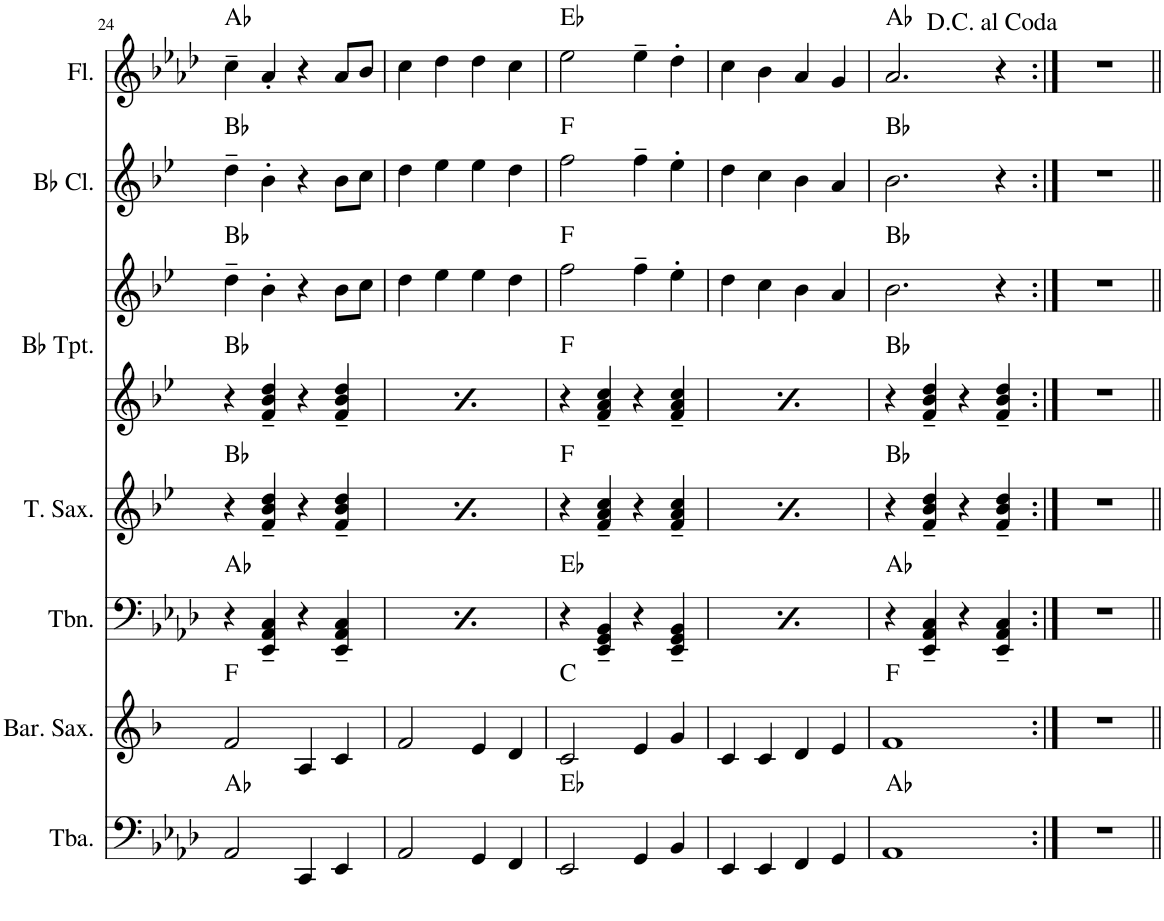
**kern	**harte	**kern	**harte	**kern	**harte	**kern	**harte	**kern	**kern	**harte	**kern	**harte	**kern	**harte	**kern	**harte	**kern	**harte	**kern	**harte	**kern	**harte	**kern	**harte
*part12	*part12	*part11	*part11	*part10	*part10	*part9	*part9	*part8	*part8	*part8	*part7	*part7	*part6	*part6	*part5	*part5	*part4	*part4	*part3	*part3	*part2	*part2	*part1	*part1
*staff13	*	*staff12	*	*staff11	*	*staff10	*	*staff9	*staff8	*	*staff7	*	*staff6	*	*staff5	*	*staff4	*	*staff3	*	*staff2	*	*staff1	*
*I"Tuba	*	*I"Baritone Saxophone	*	*I"Trombone	*	*I"Tenor Saxophone	*	*I"Bb Trumpet	*	*	*I"Bb Clarinet	*	*I"Flute	*	*I"Bass	*	*I"Baritone	*	*I"Tenor	*	*I"Alto	*	*I"Soprano	*
*I'Tba.	*	*I'Bar. Sax.	*	*I'Tbn.	*	*I'T. Sax.	*	*I'Bb Tpt.	*	*	*I'Bb Cl.	*	*I'Fl.	*	*I'B.	*	*I'Bar.	*	*I'T.	*	*I'A.	*	*I'S.	*
!!LO:PB:g=z
*clefF4	*	*clefG2	*	*clefF4	*	*clefG2	*	*clefG2	*clefG2	*	*clefG2	*	*clefG2	*	*clefF4	*	*clefF4	*	*clefGv2	*	*clefG2	*	*clefG2	*
*	*	*Trd12c21	*	*	*	*Trd8c14	*	*Trd1c2	*Trd1c2	*	*Trd1c2	*	*	*	*	*	*	*	*	*	*	*	*	*
*k[b-e-a-d-]	*	*k[b-]	*	*k[b-e-a-d-]	*	*k[b-e-]	*	*k[b-e-]	*k[b-e-]	*	*k[b-e-]	*	*k[b-e-a-d-]	*	*k[b-e-a-d-]	*	*k[b-e-a-d-]	*	*k[b-e-a-d-]	*	*k[b-e-a-d-]	*	*k[b-e-a-d-]	*
*M2/2	*	*M2/2	*	*M2/2	*	*M2/2	*	*M2/2	*M2/2	*	*M2/2	*	*M2/2	*	*M2/2	*	*M2/2	*	*M2/2	*	*M2/2	*	*M2/2	*
*met(c|)	*	*met(c|)	*	*met(c|)	*	*met(c|)	*	*met(c|)	*met(c|)	*	*met(c|)	*	*met(c|)	*	*met(c|)	*	*met(c|)	*	*met(c|)	*	*met(c|)	*	*met(c|)	*
=24	=24	=24	=24	=24	=24	=24	=24	=24	=24	=24	=24	=24	=24	=24	=24	=24	=24	=24	=24	=24	=24	=24	=24	=24
2AA-/	Ab:maj	2f/	F:maj	4r	Ab:maj	4r	Bb:maj	4r	4dd~\	Bb:maj Bb:maj	4dd~\	Bb:maj	4cc~\	Ab:maj	2AA-	Ab:maj	4r	Ab:maj	4r	Ab:maj	4c~	Ab:maj	4c~	Ab:maj
.	.	.	.	4EE-/~ 4AA-/~ 4C/~	.	4f/~ 4b-/~ 4dd/~	.	4f/~ 4b-/~ 4dd/~	4b-'\	.	4b-'\	.	4a-'/	.	.	.	4E-~ 4A-~ 4c~	.	4E-~ 4A-~ 4c~	.	4A-'	.	4A-'	.
4CC/	.	4A/	.	4r	.	4r	.	4r	4r	.	4r	.	4r	.	4CC	.	4r	.	4r	.	4r	.	4r	.
4EE-/	.	4c/	.	4EE-/~ 4AA-/~ 4C/~	.	4f/~ 4b-/~ 4dd/~	.	4f/~ 4b-/~ 4dd/~	8b-\L	.	8b-\L	.	8a-/L	.	4EE-	.	4E-~ 4A-~ 4c~	.	4E-~ 4A-~ 4c~	.	8A-/L	.	8A-/L	.
.	.	.	.	.	.	.	.	.	8cc\J	.	8cc\J	.	8b-/J	.	.	.	.	.	.	.	8B-/J	.	8B-/J	.
=25	=25	=25	=25	=25	=25	=25	=25	=25	=25	=25	=25	=25	=25	=25	=25	=25	=25	=25	=25	=25	=25	=25	=25	=25
2AA-/	.	2f/	.	4r	Ab:maj	4r	Bb:maj	4r	4dd\	Bb:maj	4dd\	.	4cc\	.	2AA-	.	4r	Ab:maj	4r	Ab:maj	4c	.	4c	.
.	.	.	.	4EE-/~ 4AA-/~ 4C/~	.	4f/~ 4b-/~ 4dd/~	.	4f/~ 4b-/~ 4dd/~	4ee-\	.	4ee-\	.	4dd-\	.	.	.	4E-~ 4A-~ 4c~	.	4E-~ 4A-~ 4c~	.	4d-	.	4d-	.
4GG/	.	4e/	.	4r	.	4r	.	4r	4ee-\	.	4ee-\	.	4dd-\	.	4GG	.	4r	.	4r	.	4d-	.	4d-	.
4FF/	.	4d/	.	4EE-/~ 4AA-/~ 4C/~	.	4f/~ 4b-/~ 4dd/~	.	4f/~ 4b-/~ 4dd/~	4dd\	.	4dd\	.	4cc\	.	4FF	.	4E-~ 4A-~ 4c~	.	4E-~ 4A-~ 4c~	.	4c	.	4c	.
=26	=26	=26	=26	=26	=26	=26	=26	=26	=26	=26	=26	=26	=26	=26	=26	=26	=26	=26	=26	=26	=26	=26	=26	=26
2EE-/	Eb:maj	2c/	C:maj	4r	Eb:maj	4r	F:maj	4r	2ff\	F:maj F:maj	2ff\	F:maj	2ee-\	Eb:maj	2EE-	Eb:maj	4r	Eb:maj	4r	Eb:maj	2e-	Eb:maj	2e-	Eb:maj
.	.	.	.	4EE-/~ 4GG/~ 4BB-/~	.	4f/~ 4a/~ 4cc/~	.	4f/~ 4a/~ 4cc/~	.	.	.	.	.	.	.	.	4E-~ 4G~ 4B-~	.	4E-~ 4G~ 4B-~	.	.	.	.	.
4GG/	.	4e/	.	4r	.	4r	.	4r	4ff~\	.	4ff~\	.	4ee-~\	.	4GG	.	4r	.	4r	.	4e-~	.	4e-~	.
4BB-/	.	4g/	.	4EE-/~ 4GG/~ 4BB-/~	.	4f/~ 4a/~ 4cc/~	.	4f/~ 4a/~ 4cc/~	4ee-'\	.	4ee-'\	.	4dd-'\	.	4BB-	.	4E-~ 4G~ 4B-~	.	4E-~ 4G~ 4B-~	.	4d-'	.	4d-'	.
=27	=27	=27	=27	=27	=27	=27	=27	=27	=27	=27	=27	=27	=27	=27	=27	=27	=27	=27	=27	=27	=27	=27	=27	=27
4EE-/	.	4c/	.	4r	Eb:maj	4r	F:maj	4r	4dd\	F:maj	4dd\	.	4cc\	.	4EE-	.	4r	Eb:maj	4r	Eb:maj	4c	.	4c	.
4EE-/	.	4c/	.	4EE-/~ 4GG/~ 4BB-/~	.	4f/~ 4a/~ 4cc/~	.	4f/~ 4a/~ 4cc/~	4cc\	.	4cc\	.	4b-\	.	4EE-	.	4E-~ 4G~ 4B-~	.	4E-~ 4G~ 4B-~	.	4B-	.	4B-	.
4FF/	.	4d/	.	4r	.	4r	.	4r	4b-\	.	4b-\	.	4a-/	.	4FF	.	4r	.	4r	.	4A-	.	4A-	.
4GG/	.	4e/	.	4EE-/~ 4GG/~ 4BB-/~	.	4f/~ 4a/~ 4cc/~	.	4f/~ 4a/~ 4cc/~	4a/	.	4a/	.	4g/	.	4GG	.	4E-~ 4G~ 4B-~	.	4E-~ 4G~ 4B-~	.	4G	.	4G	.
=28	=28	=28	=28	=28	=28	=28	=28	=28	=28	=28	=28	=28	=28	=28	=28	=28	=28	=28	=28	=28	=28	=28	=28	=28
1AA-	Ab:maj	1f	F:maj	4r	Ab:maj	4r	Bb:maj	4r	2.b-\	Bb:maj Bb:maj	2.b-\	Bb:maj	2.a-/	Ab:maj	1AA-	Ab:maj	4r	Ab:maj	4r	Ab:maj	2.A-	Ab:maj	2.A-	Ab:maj
.	.	.	.	4EE-/~ 4AA-/~ 4C/~	.	4f/~ 4b-/~ 4dd/~	.	4f/~ 4b-/~ 4dd/~	.	.	.	.	.	.	.	.	4E-~ 4A-~ 4c~	.	4E-~ 4A-~ 4c~	.	.	.	.	.
.	.	.	.	4r	.	4r	.	4r	.	.	.	.	.	.	.	.	4r	.	4r	.	.	.	.	.
.	.	.	.	4EE-/~ 4AA-/~ 4C/~	.	4f/~ 4b-/~ 4dd/~	.	4f/~ 4b-/~ 4dd/~	4r	.	4r	.	4r	.	.	.	4E-~ 4A-~ 4c~	.	4E-~ 4A-~ 4c~	.	4r	.	4r	.
=29:|!	=29:|!	=29:|!	=29:|!	=29:|!	=29:|!	=29:|!	=29:|!	=29:|!	=29:|!	=29:|!	=29:|!	=29:|!	=29:|!	=29:|!	=29:|!	=29:|!	=29:|!	=29:|!	=29:|!	=29:|!	=29:|!	=29:|!	=29:|!	=29:|!
1r	.	1r	.	1r	.	1r	.	1r	1r	.	1r	.	1r	.	1r	.	1r	.	1r	.	1r	.	1r	.
=	=	=	=	=	=	=	=	=	=	=	=	=	=	=	=	=	=	=	=	=	=	=	=	=
*-	*-	*-	*-	*-	*-	*-	*-	*-	*-	*-	*-	*-	*-	*-	*-	*-	*-	*-	*-	*-	*-	*-	*-	*-
